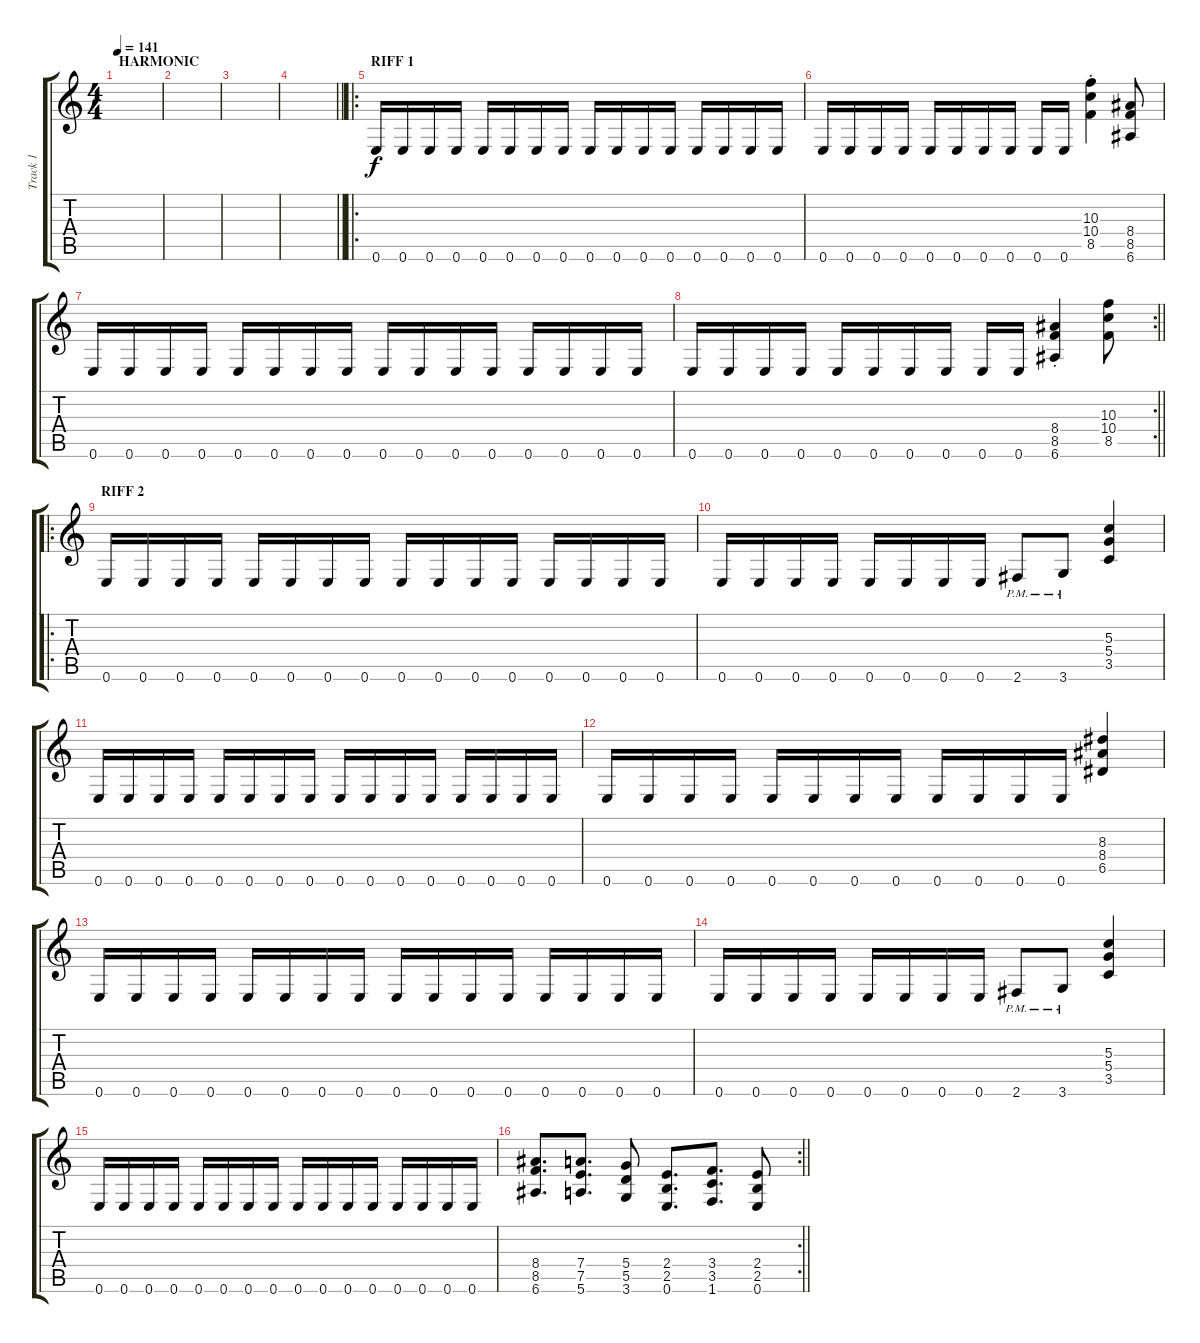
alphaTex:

\track ("Track 1" "Track 1") {instrument distortionguitar}
\staff {score tabs}
\tuning (E4 B3 G3 D3 A2 E2) {hide}
\ts (4 4)
\section ("" "HARMONIC")
\tempo 141
\clef g2
\ks c
|
|
|
\barLineRight lightlight
|
\ro
\section ("" "RIFF 1")
0.6.16 0.6.16 0.6.16 0.6.16 0.6.16 0.6.16 0.6.16 0.6.16 0.6.16 0.6.16 0.6.16 0.6.16 0.6.16 0.6.16 0.6.16 0.6.16 |
0.6.16 0.6.16 0.6.16 0.6.16 0.6.16 0.6.16 0.6.16 0.6.16 0.6.16 0.6.16 (10.3{st} 10.4{st} 8.5{st}).4 (8.4 8.5 6.6).8 |
0.6.16 0.6.16 0.6.16 0.6.16 0.6.16 0.6.16 0.6.16 0.6.16 0.6.16 0.6.16 0.6.16 0.6.16 0.6.16 0.6.16 0.6.16 0.6.16 |
\rc 2
\barLineRight lightlight
0.6.16 0.6.16 0.6.16 0.6.16 0.6.16 0.6.16 0.6.16 0.6.16 0.6.16 0.6.16 (8.4{st} 8.5{st} 6.6{st}).4 (10.3 10.4 8.5).8 |
\ro
\section ("" "RIFF 2")
0.6.16 0.6.16 0.6.16 0.6.16 0.6.16 0.6.16 0.6.16 0.6.16 0.6.16 0.6.16 0.6.16 0.6.16 0.6.16 0.6.16 0.6.16 0.6.16 |
0.6.16 0.6.16 0.6.16 0.6.16 0.6.16 0.6.16 0.6.16 0.6.16 2.6{pm}.8 3.6{pm}.8 (5.3 5.4 3.5).4 |
0.6.16 0.6.16 0.6.16 0.6.16 0.6.16 0.6.16 0.6.16 0.6.16 0.6.16 0.6.16 0.6.16 0.6.16 0.6.16 0.6.16 0.6.16 0.6.16 |
0.6.16 0.6.16 0.6.16 0.6.16 0.6.16 0.6.16 0.6.16 0.6.16 0.6.16 0.6.16 0.6.16 0.6.16 (8.3 8.4 6.5).4 |
0.6.16 0.6.16 0.6.16 0.6.16 0.6.16 0.6.16 0.6.16 0.6.16 0.6.16 0.6.16 0.6.16 0.6.16 0.6.16 0.6.16 0.6.16 0.6.16 |
0.6.16 0.6.16 0.6.16 0.6.16 0.6.16 0.6.16 0.6.16 0.6.16 2.6{pm}.8 3.6{pm}.8 (5.3 5.4 3.5).4 |
0.6.16 0.6.16 0.6.16 0.6.16 0.6.16 0.6.16 0.6.16 0.6.16 0.6.16 0.6.16 0.6.16 0.6.16 0.6.16 0.6.16 0.6.16 0.6.16 |
\rc 2
\barLineRight lightlight
(8.4 8.5 6.6).8{d} (7.4 7.5 5.6).8{d} (5.4 5.5 3.6).8 (2.4 2.5 0.6).8{d} (3.4 3.5 1.6).8{d} (2.4 2.5 0.6).8
